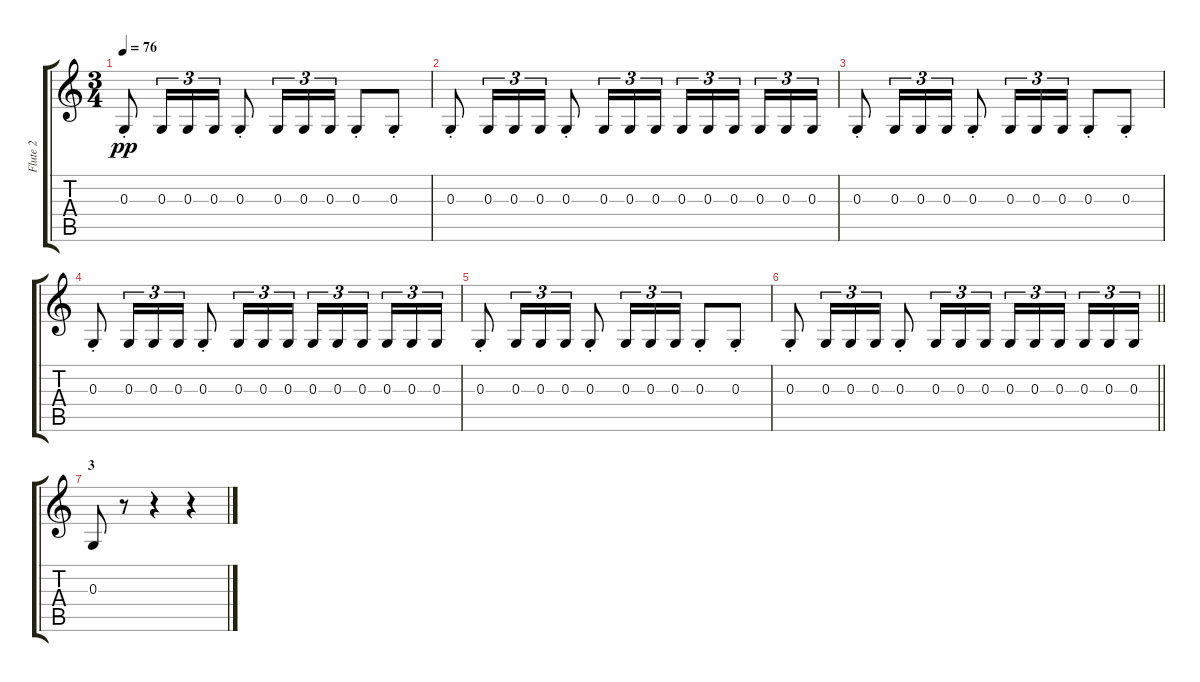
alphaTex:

\track ("Flute 2" "Flute 2") {instrument flute}
\staff {score tabs}
\tuning (E4 B3 G3 D3 A2 E2) {hide}
\ts (3 4)
\tempo 76
\clef g2
\ks c
0.3{st}.8{dy pp} 0.3.16{tu (3 2)} 0.3.16{tu (3 2)} 0.3.16{tu (3 2)} 0.3{st}.8 0.3.16{tu (3 2)} 0.3.16{tu (3 2)} 0.3.16{tu (3 2)} 0.3{st}.8 0.3{st}.8 |
0.3{st}.8 0.3.16{tu (3 2)} 0.3.16{tu (3 2)} 0.3.16{tu (3 2)} 0.3{st}.8 0.3.16{tu (3 2)} 0.3.16{tu (3 2)} 0.3.16{tu (3 2)} 0.3.16{tu (3 2)} 0.3.16{tu (3 2)} 0.3.16{tu (3 2) beam splitsecondary} 0.3.16{tu (3 2)} 0.3.16{tu (3 2)} 0.3.16{tu (3 2)} |
0.3{st}.8 0.3.16{tu (3 2)} 0.3.16{tu (3 2)} 0.3.16{tu (3 2)} 0.3{st}.8 0.3.16{tu (3 2)} 0.3.16{tu (3 2)} 0.3.16{tu (3 2)} 0.3{st}.8 0.3{st}.8 |
0.3{st}.8 0.3.16{tu (3 2)} 0.3.16{tu (3 2)} 0.3.16{tu (3 2)} 0.3{st}.8 0.3.16{tu (3 2)} 0.3.16{tu (3 2)} 0.3.16{tu (3 2)} 0.3.16{tu (3 2)} 0.3.16{tu (3 2)} 0.3.16{tu (3 2) beam splitsecondary} 0.3.16{tu (3 2)} 0.3.16{tu (3 2)} 0.3.16{tu (3 2)} |
0.3{st}.8 0.3.16{tu (3 2)} 0.3.16{tu (3 2)} 0.3.16{tu (3 2)} 0.3{st}.8 0.3.16{tu (3 2)} 0.3.16{tu (3 2)} 0.3.16{tu (3 2)} 0.3{st}.8 0.3{st}.8 |
\barLineRight lightlight
0.3{st}.8 0.3.16{tu (3 2)} 0.3.16{tu (3 2)} 0.3.16{tu (3 2)} 0.3{st}.8 0.3.16{tu (3 2)} 0.3.16{tu (3 2)} 0.3.16{tu (3 2)} 0.3.16{tu (3 2)} 0.3.16{tu (3 2)} 0.3.16{tu (3 2) beam splitsecondary} 0.3.16{tu (3 2)} 0.3.16{tu (3 2)} 0.3.16{tu (3 2)} |
\section ("" "3")
0.3.8 r.8 r.4 r.4
